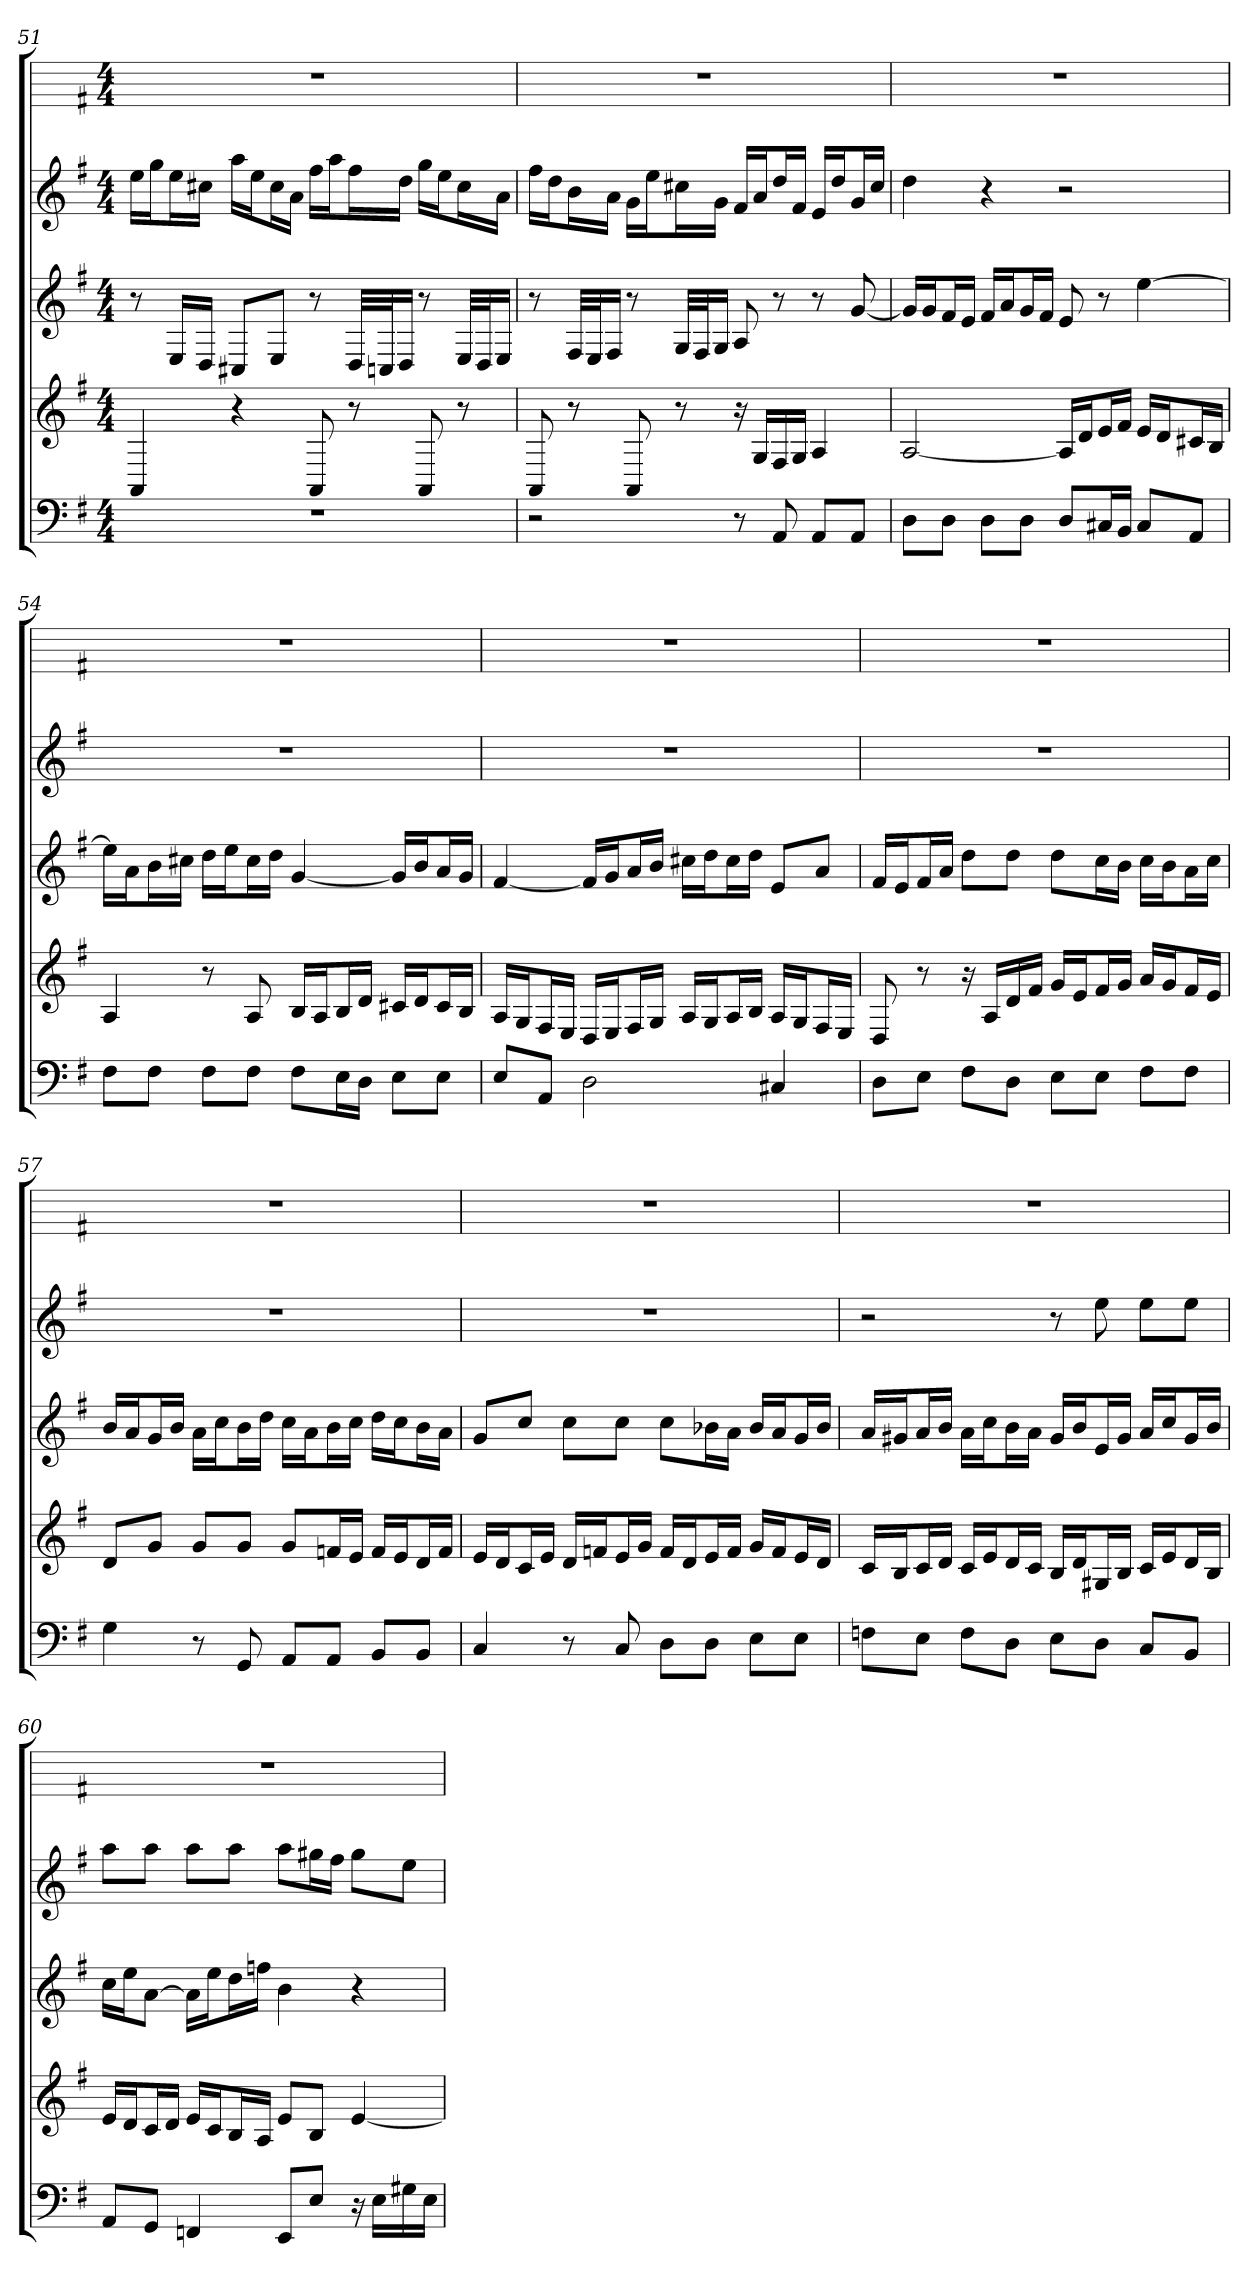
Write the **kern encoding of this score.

**kern	**kern	**kern	**kern	**kern
*part5	*part4	*part3	*part2	*part1
*staff5	*staff4	*staff3	*staff2	*staff1
*k[f#]	*k[f#]	*k[f#]	*k[f#]	*k[f#]
*M4/4	*M4/4	*M4/4	*M4/4	*M4/4
=51	=51	=51	=51	=51
1r	4AA	8r	16eeLL	1r
.	.	.	16ggJ	.
.	.	16ELL	16eeL	.
.	.	16DJJ	16cc#XJJ	.
.	4r	8C#XL	16aaLL	.
.	.	.	16eeJ	.
.	.	8EJ	16cc#L	.
.	.	.	16aJJ	.
.	8AA	8r	16ff#LL	.
.	.	.	16aaJ	.
.	8r	32DLLL	16ff#L	.
.	.	32CnJ	.	.
.	.	16DJJ	16ddJJ	.
.	8AA	8r	16ggLL	.
.	.	.	16eeJ	.
.	8r	32ELLL	16cc#L	.
.	.	32DJ	.	.
.	.	16EJJ	16aJJ	.
=52	=52	=52	=52	=52
2r	8AA	8r	16ff#LL	1r
.	.	.	16ddJ	.
.	8r	32F#LLL	16bL	.
.	.	32EJ	.	.
.	.	16F#JJ	16aJJ	.
.	8AA	8r	16gLL	.
.	.	.	16eeJ	.
.	8r	32GLLL	16cc#XL	.
.	.	32F#J	.	.
.	.	16GJJ	16gJJ	.
8r	16r	8A	16f#LL	.
.	16GLL	.	16aJ	.
8AA	16F#	8r	16ddL	.
.	16GJJ	.	16f#JJ	.
8AAL	4A	8r	16eLL	.
.	.	.	16ddJ	.
8AAJ	.	[8g	16gL	.
.	.	.	16cc#JJ	.
=53	=53	=53	=53	=53
8DL	[2A	16gLL]	4dd	1r
.	.	16gJ	.	.
8DJ	.	16f#L	.	.
.	.	16eJJ	.	.
8DL	.	16f#LL	4r	.
.	.	16aJ	.	.
8DJ	.	16gL	.	.
.	.	16f#JJ	.	.
8DL	16ALL]	8e	2r	.
.	16dJ	.	.	.
16C#XL	16eL	8r	.	.
16BBJJ	16f#JJ	.	.	.
8C#L	16eLL	[4ee	.	.
.	16dJ	.	.	.
8AAJ	16c#XL	.	.	.
.	16BJJ	.	.	.
=54	=54	=54	=54	=54
8F#L	4A	16eeLL]	1r	1r
.	.	16aJ	.	.
8F#J	.	16bL	.	.
.	.	16cc#XJJ	.	.
8F#L	8r	16ddLL	.	.
.	.	16eeJ	.	.
8F#J	8A	16cc#L	.	.
.	.	16ddJJ	.	.
8F#L	16BLL	[4g	.	.
.	16AJ	.	.	.
16EL	16BL	.	.	.
16DJJ	16dJJ	.	.	.
8EL	16c#XLL	16gLL]	.	.
.	16dJ	16bJ	.	.
8EJ	16c#L	16aL	.	.
.	16BJJ	16gJJ	.	.
=55	=55	=55	=55	=55
8EL	16ALL	[4f#	1r	1r
.	16GJ	.	.	.
8AAJ	16F#L	.	.	.
.	16EJJ	.	.	.
2D	16DLL	16f#LL]	.	.
.	16EJ	16gJ	.	.
.	16F#L	16aL	.	.
.	16GJJ	16bJJ	.	.
.	16ALL	16cc#XLL	.	.
.	16GJ	16ddJ	.	.
.	16AL	16cc#L	.	.
.	16BJJ	16ddJJ	.	.
4C#X	16ALL	8eL	.	.
.	16GJ	.	.	.
.	16F#L	8aJ	.	.
.	16EJJ	.	.	.
=56	=56	=56	=56	=56
8DL	8D	16f#LL	1r	1r
.	.	16eJ	.	.
8EJ	8r	16f#L	.	.
.	.	16aJJ	.	.
8F#L	16r	8ddL	.	.
.	16ALL	.	.	.
8DJ	16d	8ddJ	.	.
.	16f#JJ	.	.	.
8EL	16gLL	8ddL	.	.
.	16eJ	.	.	.
8EJ	16f#L	16ccL	.	.
.	16gJJ	16bJJ	.	.
8F#L	16aLL	16ccLL	.	.
.	16gJ	16bJ	.	.
8F#J	16f#L	16aL	.	.
.	16eJJ	16ccJJ	.	.
=57	=57	=57	=57	=57
4G	8dL	16bLL	1r	1r
.	.	16aJ	.	.
.	8gJ	16gL	.	.
.	.	16bJJ	.	.
8r	8gL	16aLL	.	.
.	.	16ccJ	.	.
8GG	8gJ	16bL	.	.
.	.	16ddJJ	.	.
8AAL	8gL	16ccLL	.	.
.	.	16aJ	.	.
8AAJ	16fnL	16bL	.	.
.	16eJJ	16ccJJ	.	.
8BBL	16fLL	16ddLL	.	.
.	16eJ	16ccJ	.	.
8BBJ	16dL	16bL	.	.
.	16fJJ	16aJJ	.	.
=58	=58	=58	=58	=58
4C	16eLL	8gL	1r	1r
.	16dJ	.	.	.
.	16cL	8ccJ	.	.
.	16eJJ	.	.	.
8r	16dLL	8ccL	.	.
.	16fnJ	.	.	.
8C	16eL	8ccJ	.	.
.	16gJJ	.	.	.
8DL	16fLL	8ccL	.	.
.	16dJ	.	.	.
8DJ	16eL	16b-XL	.	.
.	16fJJ	16aJJ	.	.
8EL	16gLL	16b-LL	.	.
.	16fJ	16aJ	.	.
8EJ	16eL	16gL	.	.
.	16dJJ	16b-JJ	.	.
=59	=59	=59	=59	=59
8FnL	16cLL	16aLL	2r	1r
.	16BJ	16g#XJ	.	.
8EJ	16cL	16aL	.	.
.	16dJJ	16bJJ	.	.
8FL	16cLL	16aLL	.	.
.	16eJ	16ccJ	.	.
8DJ	16dL	16bL	.	.
.	16cJJ	16aJJ	.	.
8EL	16BLL	16g#LL	8r	.
.	16dJ	16bJ	.	.
8DJ	16G#XL	16eL	8ee	.
.	16BJJ	16g#JJ	.	.
8CL	16cLL	16aLL	8eeL	.
.	16eJ	16ccJ	.	.
8BBJ	16dL	16g#L	8eeJ	.
.	16BJJ	16bJJ	.	.
=60	=60	=60	=60	=60
8AAL	16eLL	16ccLL	8aaL	1r
.	16dJ	16eeJ	.	.
8GGJ	16cL	[8aJ	8aaJ	.
.	16dJJ	.	.	.
4FFn	16eLL	16aLL]	8aaL	.
.	16cJ	16eeJ	.	.
.	16BL	16ddL	8aaJ	.
.	16AJJ	16ffnJJ	.	.
8EEL	8eL	4b	8aaL	.
8EJ	8BJ	.	16gg#XL	.
.	.	.	16ff#JJ	.
16r	[4e	4r	8gg#L	.
16ELL	.	.	.	.
16G#X	.	.	8eeJ	.
16EJJ	.	.	.	.
=	=	=	=	=
*-	*-	*-	*-	*-
